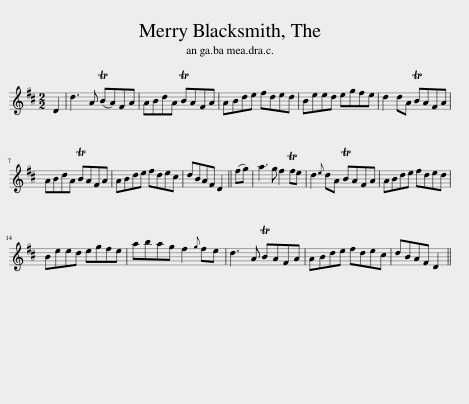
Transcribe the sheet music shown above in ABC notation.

X:1
L:1/8
M:2/2
I:linebreak $
K:D
V:1 treble
V:1
 D2 | d3 A (TBA)FA | ABdA TBAFA | ABde fded | Beed egfe | %5
 d2 dA TBAFA |$ ABdA TBAFA | ABde fdec | dBAF D2 || (fg) | %10
 a3 g f2 Tfe | d2{e} dA TBAFA | ABde fded |$ Beed egfe | abag f2{g} fe | %15
 d3 A TBAFA | ABde fdec | dBAF D2 || %18
